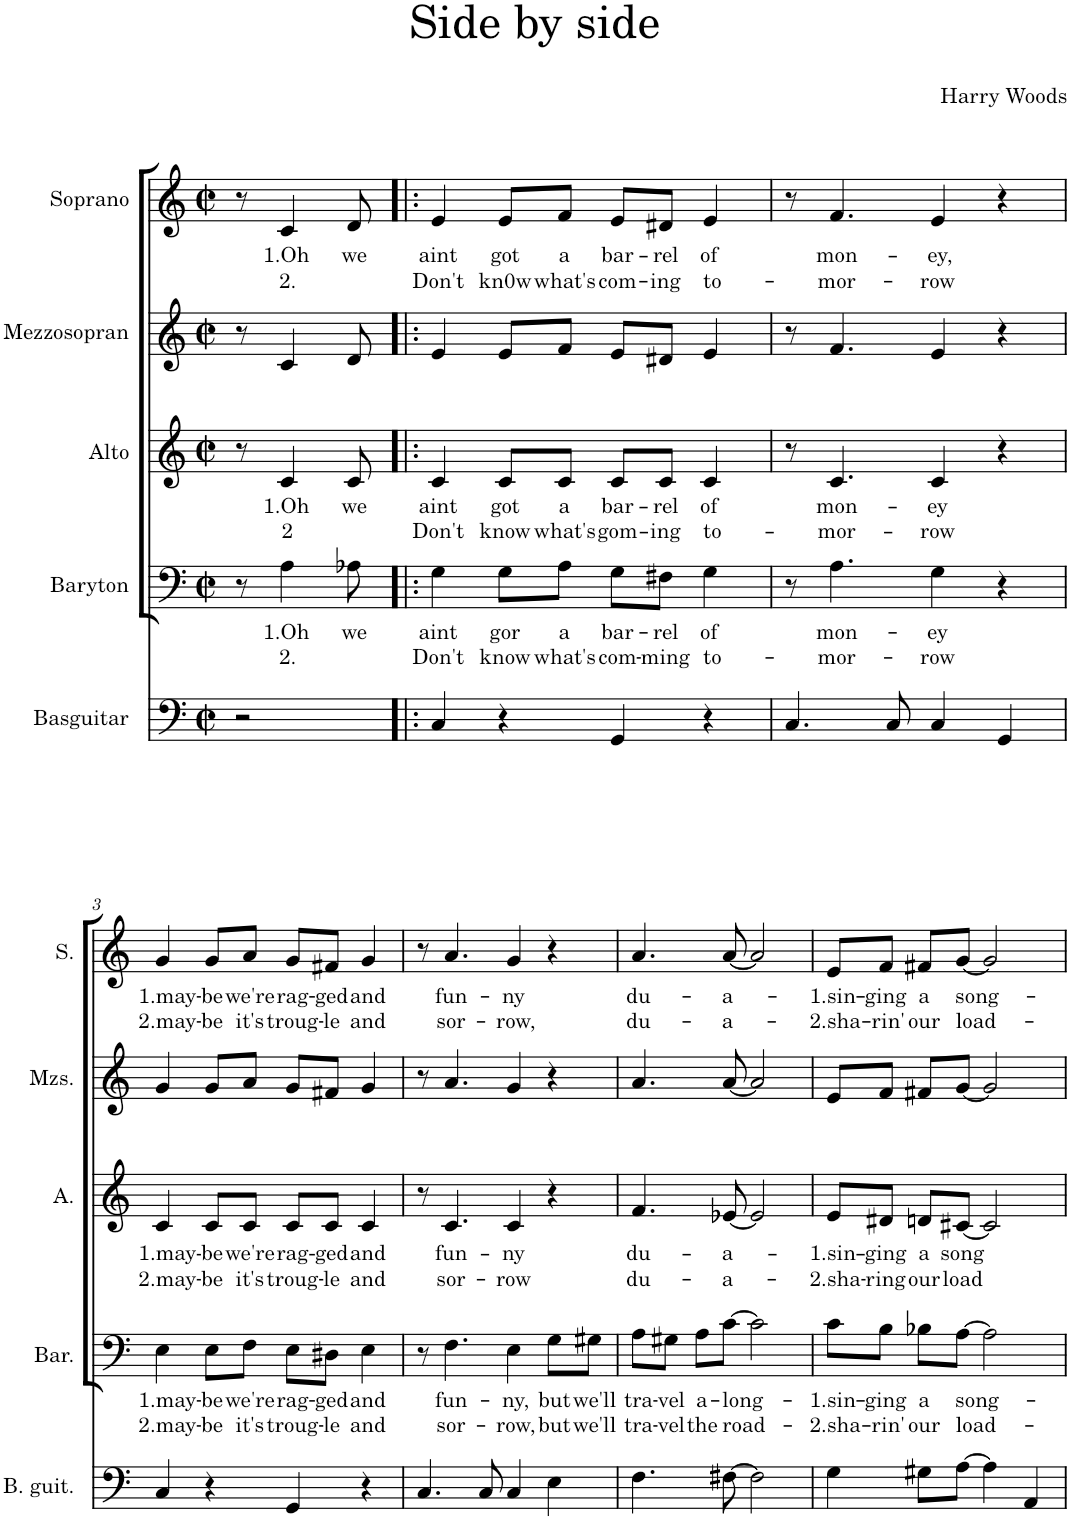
**kern	**kern	**text	**text	**kern	**text	**text	**kern	**kern	**text	**text
*part5	*part4	*part4	*part4	*part3	*part3	*part3	*part2	*part1	*part1	*part1
*staff5	*staff4	*staff4	*staff4	*staff3	*staff3	*staff3	*staff2	*staff1	*staff1	*staff1
*I"Basguitar	*I"Baryton	*	*	*I"Alto	*	*	*I"Mezzosopran	*I"Soprano	*	*
*I'B. guit.	*I'Bar.	*	*	*I'A.	*	*	*I'Mzs.	*I'S.	*	*
*clefF4	*clefF4	*	*	*clefG2	*	*	*clefG2	*clefG2	*	*
*Trd7c12	*	*	*	*	*	*	*	*	*	*
*k[]	*k[]	*	*	*k[]	*	*	*k[]	*k[]	*	*
*M2/2	*M2/2	*	*	*M2/2	*	*	*M2/2	*M2/2	*	*
*met(c|)	*met(c|)	*	*	*met(c|)	*	*	*met(c|)	*met(c|)	*	*
=	=	=	=	=	=	=	=	=	=	=
2r	8r	.	.	8r	.	.	8r	8r	.	.
!	!	!LO:LY:b	!LO:LY:b	!	!LO:LY:b	!LO:LY:b	!	!	!LO:LY:b	!LO:LY:b
.	4A\	1.Oh	2.	4c/	1.Oh	2	4c/	4c/	1.Oh	2.
!	!	!LO:LY:b	!	!	!LO:LY:b	!	!	!	!LO:LY:b	!
.	8A-X\	we	.	8c/	we	.	8d/	8d/	we	.
=1!|:	=1!|:	=1!|:	=1!|:	=1!|:	=1!|:	=1!|:	=1!|:	=1!|:	=1!|:	=1!|:
!	!	!LO:LY:b	!LO:LY:b	!	!LO:LY:b	!LO:LY:b	!	!	!LO:LY:b	!LO:LY:b
4C/	4G\	aint	Don't	4c/	aint	Don't	4e/	4e/	aint	Don't
!	!	!LO:LY:b	!LO:LY:b	!	!LO:LY:b	!LO:LY:b	!	!	!LO:LY:b	!LO:LY:b
4r	8G\L	gor	know	8c/L	got	know	8e/L	8e/L	got	kn0w
!	!	!LO:LY:b	!LO:LY:b	!	!LO:LY:b	!LO:LY:b	!	!	!LO:LY:b	!LO:LY:b
.	8A\J	a	what's	8c/J	a	what's	8f/J	8f/J	a	what's
!	!	!LO:LY:b	!LO:LY:b	!	!LO:LY:b	!LO:LY:b	!	!	!LO:LY:b	!LO:LY:b
4GG/	8G\L	bar-	com-	8c/L	bar-	gom-	8e/L	8e/L	bar-	com-
!	!	!LO:LY:b	!LO:LY:b	!	!LO:LY:b	!LO:LY:b	!	!	!LO:LY:b	!LO:LY:b
.	8F#X\J	-rel	-ming	8c/J	-rel	-ing	8d#X/J	8d#X/J	-rel	-ing
!	!	!LO:LY:b	!LO:LY:b	!	!LO:LY:b	!LO:LY:b	!	!	!LO:LY:b	!LO:LY:b
4r	4G\	of	to-	4c/	of	to-	4e/	4e/	of	to-
=2	=2	=2	=2	=2	=2	=2	=2	=2	=2	=2
4.C/	8r	.	.	8r	.	.	8r	8r	.	.
!	!	!LO:LY:b	!LO:LY:b	!	!LO:LY:b	!LO:LY:b	!	!	!LO:LY:b	!LO:LY:b
.	4.A\	mon-	-mor-	4.c/	mon-	-mor-	4.f/	4.f/	mon-	-mor-
8C/	.	.	.	.	.	.	.	.	.	.
!	!	!LO:LY:b	!LO:LY:b	!	!LO:LY:b	!LO:LY:b	!	!	!LO:LY:b	!LO:LY:b
4C/	4G\	-ey	-row	4c/	-ey	-row	4e/	4e/	-ey,	-row
4GG/	4r	.	.	4r	.	.	4r	4r	.	.
!!LO:LB:g=z
=3	=3	=3	=3	=3	=3	=3	=3	=3	=3	=3
!	!	!LO:LY:b	!LO:LY:b	!	!LO:LY:b	!LO:LY:b	!	!	!LO:LY:b	!LO:LY:b
4C/	4E\	1.may-	2.may-	4c/	1.may-	2.may-	4g/	4g/	1.may-	2.may-
!	!	!LO:LY:b	!LO:LY:b	!	!LO:LY:b	!LO:LY:b	!	!	!LO:LY:b	!LO:LY:b
4r	8E\L	-be	-be	8c/L	-be	-be	8g/L	8g/L	-be	-be
!	!	!LO:LY:b	!LO:LY:b	!	!LO:LY:b	!LO:LY:b	!	!	!LO:LY:b	!LO:LY:b
.	8F\J	we're	it's	8c/J	we're	it's	8a/J	8a/J	we're	it's
!	!	!LO:LY:b	!LO:LY:b	!	!LO:LY:b	!LO:LY:b	!	!	!LO:LY:b	!LO:LY:b
4GG/	8E\L	rag-	troug-	8c/L	rag-	troug-	8g/L	8g/L	rag-	troug-
!	!	!LO:LY:b	!LO:LY:b	!	!LO:LY:b	!LO:LY:b	!	!	!LO:LY:b	!LO:LY:b
.	8D#X\J	-ged	-le	8c/J	-ged	-le	8f#X/J	8f#X/J	-ged	-le
!	!	!LO:LY:b	!LO:LY:b	!	!LO:LY:b	!LO:LY:b	!	!	!LO:LY:b	!LO:LY:b
4r	4E\	and	and	4c/	and	and	4g/	4g/	and	and
=4	=4	=4	=4	=4	=4	=4	=4	=4	=4	=4
4.C/	8r	.	.	8r	.	.	8r	8r	.	.
!	!	!LO:LY:b	!LO:LY:b	!	!LO:LY:b	!LO:LY:b	!	!	!LO:LY:b	!LO:LY:b
.	4.F\	fun-	sor-	4.c/	fun-	sor-	4.a/	4.a/	fun-	sor-
8C/	.	.	.	.	.	.	.	.	.	.
!	!	!LO:LY:b	!LO:LY:b	!	!LO:LY:b	!LO:LY:b	!	!	!LO:LY:b	!LO:LY:b
4C/	4E\	-ny,	-row,	4c/	-ny	-row	4g/	4g/	-ny	-row,
!	!	!LO:LY:b	!LO:LY:b	!	!	!	!	!	!	!
4E\	8G\L	but	but	4r	.	.	4r	4r	.	.
!	!	!LO:LY:b	!LO:LY:b	!	!	!	!	!	!	!
.	8G#X\J	we'll	we'll	.	.	.	.	.	.	.
=5	=5	=5	=5	=5	=5	=5	=5	=5	=5	=5
!	!	!LO:LY:b	!LO:LY:b	!	!LO:LY:b	!LO:LY:b	!	!	!LO:LY:b	!LO:LY:b
4.F\	8A\L	tra-	tra-	4.f/	du-	du-	4.a/	4.a/	du-	du-
!	!	!LO:LY:b	!LO:LY:b	!	!	!	!	!	!	!
.	8G#X\J	-vel	-vel	.	.	.	.	.	.	.
!	!	!LO:LY:b	!LO:LY:b	!	!	!	!	!	!	!
.	8A\L	a-	the	.	.	.	.	.	.	.
!	!	!LO:LY:b	!LO:LY:b	!	!LO:LY:b	!LO:LY:b	!	!	!LO:LY:b	!LO:LY:b
[8F#X\	[8c\J	-long-	road-	[8e-X/	-a-	-a-	[8a/	[8a/	-a-	-a-
2F#\]	2c\]	.	.	2e-/]	.	.	2a/]	2a/]	.	.
=6	=6	=6	=6	=6	=6	=6	=6	=6	=6	=6
!	!	!LO:LY:b	!LO:LY:b	!	!LO:LY:b	!LO:LY:b	!	!	!LO:LY:b	!LO:LY:b
4G\	8c\L	-1.sin-	-2.sha-	8e/L	-1.sin-	-2.sha-	8e/L	8e/L	-1.sin-	-2.sha-
!	!	!LO:LY:b	!LO:LY:b	!	!LO:LY:b	!LO:LY:b	!	!	!LO:LY:b	!LO:LY:b
.	8B\J	-ging	-rin'	8d#X/J	-ging	-ring	8f/J	8f/J	-ging	-rin'
!	!	!LO:LY:b	!LO:LY:b	!	!LO:LY:b	!LO:LY:b	!	!	!LO:LY:b	!LO:LY:b
8G#X\L	8B-X\L	a	our	8dn/L	a	our	8f#X/L	8f#X/L	a	our
!	!	!LO:LY:b	!LO:LY:b	!	!LO:LY:b	!LO:LY:b	!	!	!LO:LY:b	!LO:LY:b
[8A\J	[8A\J	song-	load-	[8c#X/J	song	load	[8g/J	[8g/J	song-	load-
4A\]	2A\]	.	.	2c#/]	.	.	2g/]	2g/]	.	.
4AA/	.	.	.	.	.	.	.	.	.	.
=	=	=	=	=	=	=	=	=	=	=
*-	*-	*-	*-	*-	*-	*-	*-	*-	*-	*-
